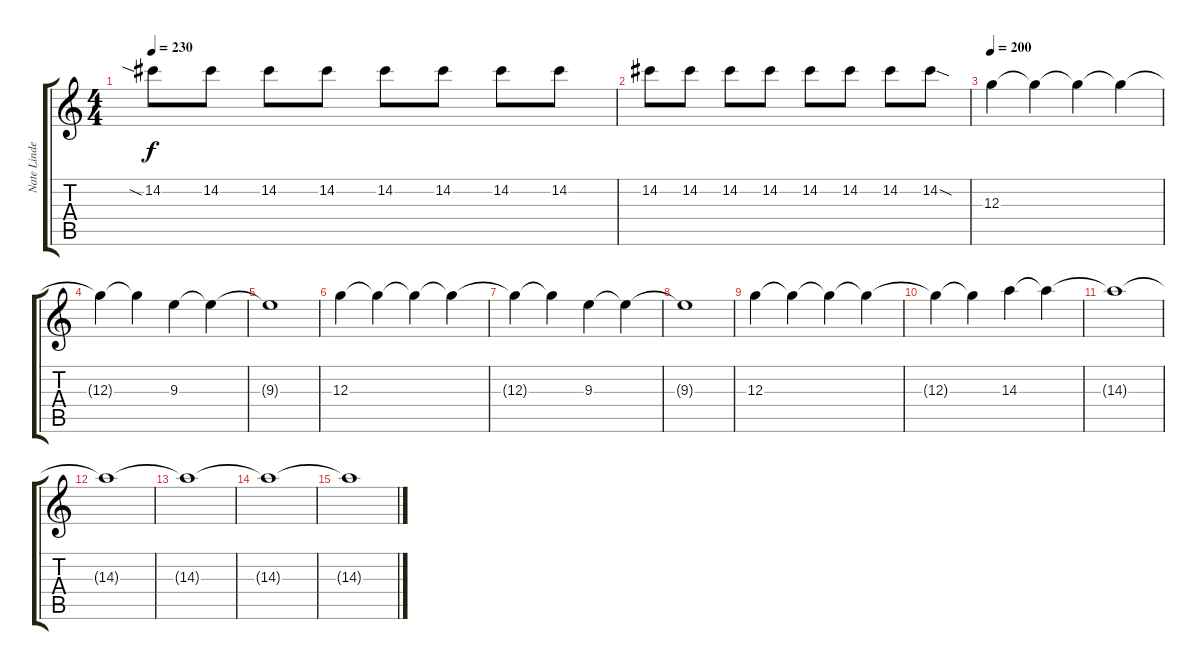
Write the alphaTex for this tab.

\track ("Nate Lindeman" "Nate Linde") {instrument overdrivenguitar}
\staff {score tabs}
\tuning (E4 B3 G3 D3 A2 D2) {hide}
\ts (4 4)
\tempo 230
\clef g2
\ks c
14.2{sia}.8{dy f} 14.2.8 14.2.8 14.2.8 14.2.8 14.2.8 14.2.8 14.2.8 |
14.2.8 14.2.8 14.2.8 14.2.8 14.2.8 14.2.8 14.2.8 14.2{sod}.8 |
\tempo 200
12.3.4 12.3{t}.4 12.3{t}.4 12.3{t}.4 |
12.3{t}.4 12.3{t}.4 9.3.4 9.3{t}.4 |
9.3{t}.1 |
12.3.4 12.3{t}.4 12.3{t}.4 12.3{t}.4 |
12.3{t}.4 12.3{t}.4 9.3.4 9.3{t}.4 |
9.3{t}.1 |
12.3.4 12.3{t}.4 12.3{t}.4 12.3{t}.4 |
12.3{t}.4 12.3{t}.4 14.3.4 14.3{t}.4 |
14.3{t}.1 |
14.3{t}.1 |
14.3{t}.1 |
14.3{t}.1 |
14.3{t}.1
